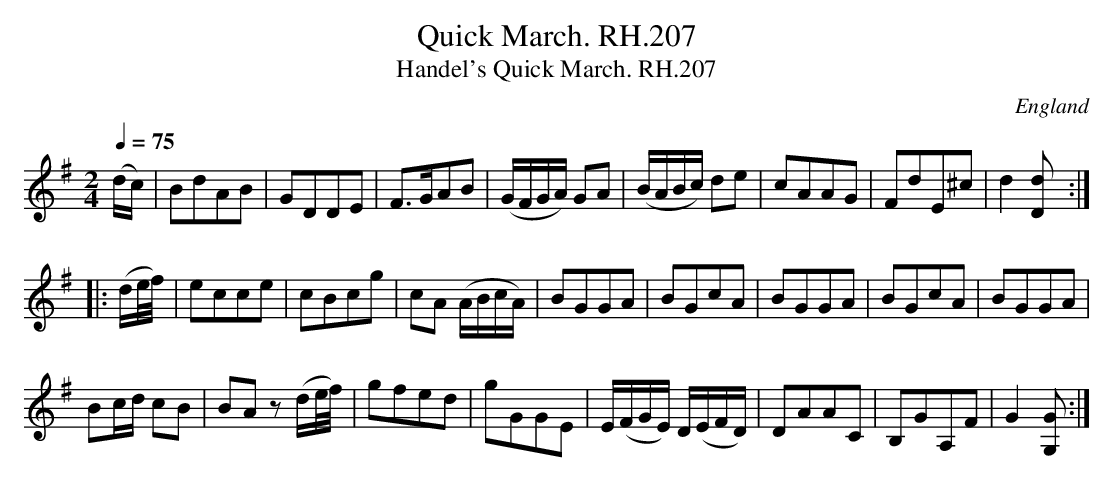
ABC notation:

X:1
T:Quick March. RH.207
T:Handel's Quick March. RH.207
O:England
M:2/4
L:1/8
Q:1/4=75
K:G
(d/c/)|BdAB|GDDE|F>GAB|(G/F/G/A/) GA|\
(B/A/B/c/) de|cAAG|FdE^c|d2[dD]:|
|:(d/e/4f/4)|ecce|cBcg|cA (A/B/c/A/)|BGGA|\
BGcA|BGGA|BGcA|BGGA|
Bc/d/ cB|BA z(d/e/4f/4)|gfed|gGGE|\
E/(F/G/E/) D/(E/F/D/)|DAAC|B,GA,F|G2[GG,]:|
